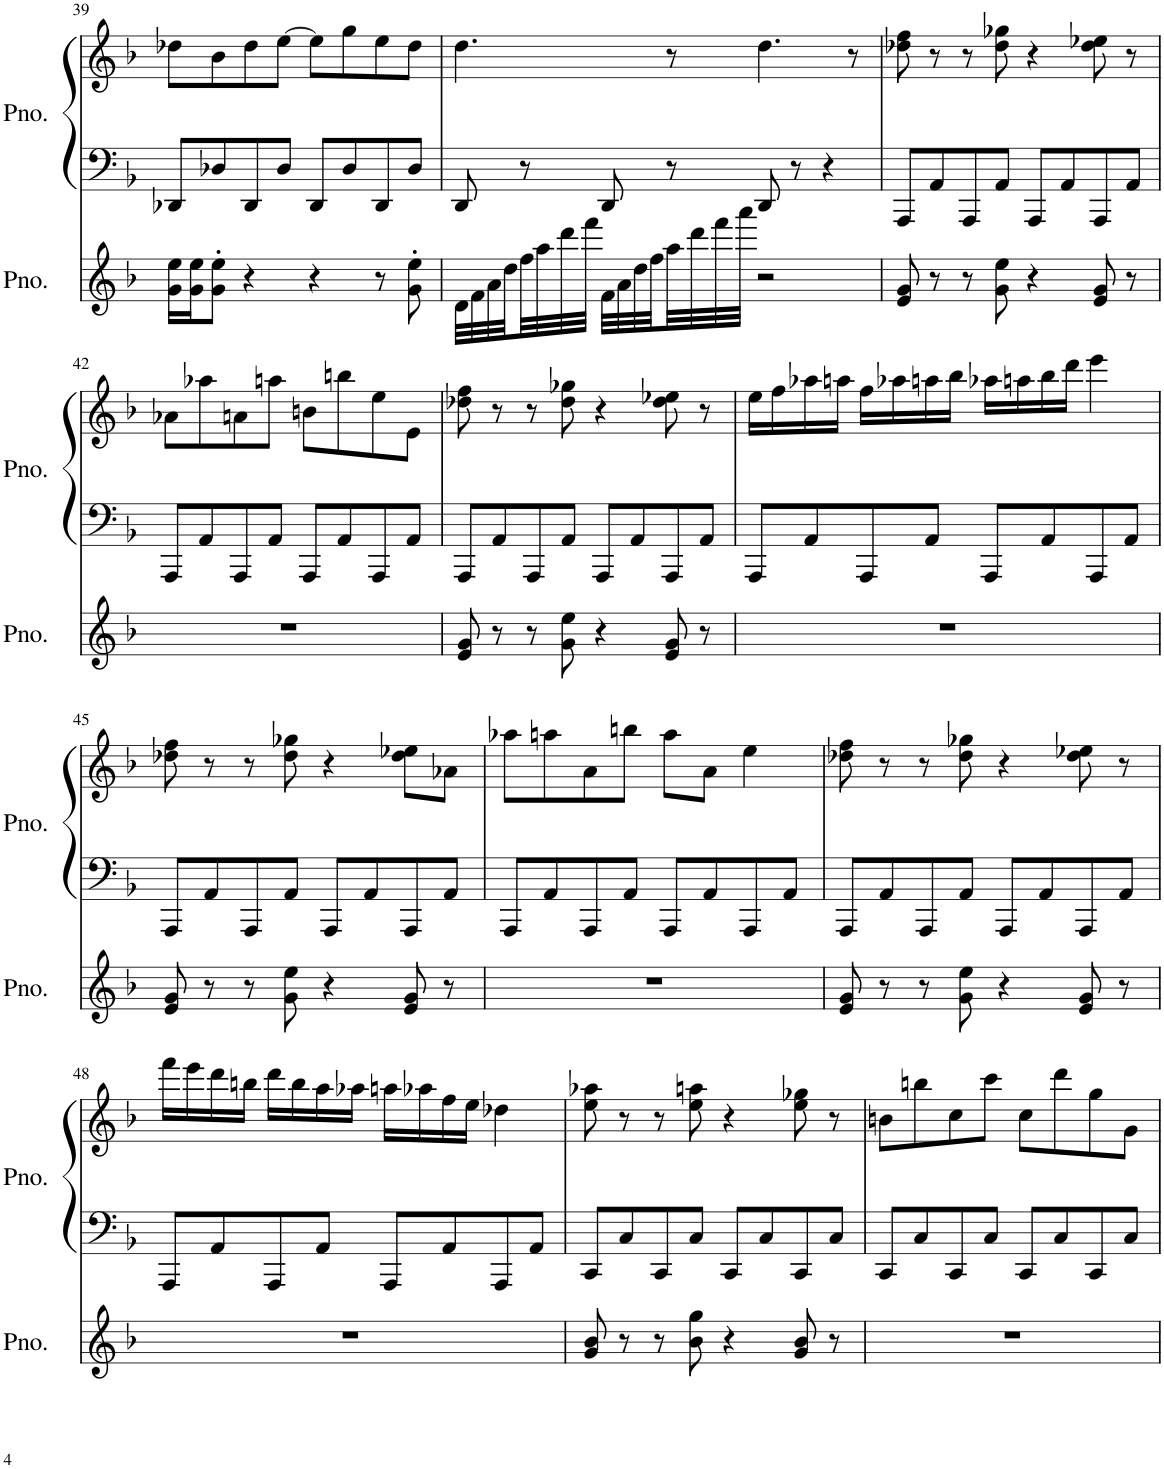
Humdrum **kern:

**kern	**kern	**kern
*part2	*part1	*part1
*staff3	*staff2	*staff1
*I"Piano	*I"Piano	*
*I'Pno.	*I'Pno.	*
!!LO:PB:g=z
*clefG2	*clefF4	*clefG2
*k[b-]	*k[b-]	*k[b-]
*M4/4	*M4/4	*M4/4
=39	=39	=39
16g\ 16ee\LL	8DD-X/L	8dd-X\L
16g\ 16ee\J	.	.
8g\' 8ee\'J	8D-X/	8b-\
4r	8DD-/	8dd-\
.	8D-/J	[8ee\J
4r	8DD-/L	8ee\L]
.	8D-/	8gg\
8r	8DD-/	8ee\
8g\' 8ee\'	8D-/J	8dd-\J
=40	=40	=40
32d\LLL	8DD/	4.dd\
32f\	.	.
32a\	.	.
32dd\	.	.
32ff\	8r	.
32aa\	.	.
32ddd\	.	.
32fff\JJJ	.	.
32f\LLL	8DD/	.
32a\	.	.
32dd\	.	.
32ff\	.	.
32aa\	8r	8r
32ddd\	.	.
32fff\	.	.
32aaa\JJJ	.	.
2r	8DD/	4.dd\
.	8r	.
.	4r	.
.	.	8r
=41	=41	=41
8e/ 8g/	8AAA/L	8dd-X\ 8ff\
8r	8AA/	8r
8r	8AAA/	8r
8g\ 8ee\	8AA/J	8dd-\ 8gg-X\
4r	8AAA/L	4r
.	8AA/	.
8e/ 8g/	8AAA/	8dd-\ 8ee-X\
8r	8AA/J	8r
!!LO:LB:g=z
=42	=42	=42
1r	8AAA/L	8a-X\L
.	8AA/	8aa-X\
.	8AAA/	8an\
.	8AA/J	8aan\J
.	8AAA/L	8bn\L
.	8AA/	8bbn\
.	8AAA/	8ee\
.	8AA/J	8e\J
=43	=43	=43
8e/ 8g/	8AAA/L	8dd-X\ 8ff\
8r	8AA/	8r
8r	8AAA/	8r
8g\ 8ee\	8AA/J	8dd-\ 8gg-X\
4r	8AAA/L	4r
.	8AA/	.
8e/ 8g/	8AAA/	8dd-\ 8ee-X\
8r	8AA/J	8r
=44	=44	=44
1r	8AAA/L	16ee\LL
.	.	16ff\
.	8AA/	16aa-X\
.	.	16aan\JJ
.	8AAA/	16ff\LL
.	.	16aa-X\
.	8AA/J	16aan\
.	.	16bb-\JJ
.	8AAA/L	16aa-X\LL
.	.	16aan\
.	8AA/	16bb-\
.	.	16ddd\JJ
.	8AAA/	4eee\
.	8AA/J	.
!!LO:LB:g=z
=45	=45	=45
8e/ 8g/	8AAA/L	8dd-X\ 8ff\
8r	8AA/	8r
8r	8AAA/	8r
8g\ 8ee\	8AA/J	8dd-\ 8gg-X\
4r	8AAA/L	4r
.	8AA/	.
8e/ 8g/	8AAA/	8dd-\ 8ee-X\L
8r	8AA/J	8a-X\J
=46	=46	=46
1r	8AAA/L	8aa-X\L
.	8AA/	8aan\
.	8AAA/	8a\
.	8AA/J	8bbn\J
.	8AAA/L	8aa\L
.	8AA/	8a\J
.	8AAA/	4ee\
.	8AA/J	.
=47	=47	=47
8e/ 8g/	8AAA/L	8dd-X\ 8ff\
8r	8AA/	8r
8r	8AAA/	8r
8g\ 8ee\	8AA/J	8dd-\ 8gg-X\
4r	8AAA/L	4r
.	8AA/	.
8e/ 8g/	8AAA/	8dd-\ 8ee-X\
8r	8AA/J	8r
!!LO:LB:g=z
=48	=48	=48
1r	8AAA/L	16fff\LL
.	.	16eee\
.	8AA/	16ddd\
.	.	16bbn\JJ
.	8AAA/	16ddd\LL
.	.	16bb\
.	8AA/J	16aa\
.	.	16aa-X\JJ
.	8AAA/L	16aan\LL
.	.	16aa-X\
.	8AA/	16ff\
.	.	16ee\JJ
.	8AAA/	4dd-X\
.	8AA/J	.
=49	=49	=49
8g/ 8b-/	8CC/L	8ee\ 8aa-X\
8r	8C/	8r
8r	8CC/	8r
8b-\ 8gg\	8C/J	8ee\ 8aan\
4r	8CC/L	4r
.	8C/	.
8g/ 8b-/	8CC/	8ee\ 8gg-X\
8r	8C/J	8r
=50	=50	=50
1r	8CC/L	8bn\L
.	8C/	8bbn\
.	8CC/	8cc\
.	8C/J	8ccc\J
.	8CC/L	8cc\L
.	8C/	8ddd\
.	8CC/	8gg\
.	8C/J	8g\J
=	=	=
*-	*-	*-
